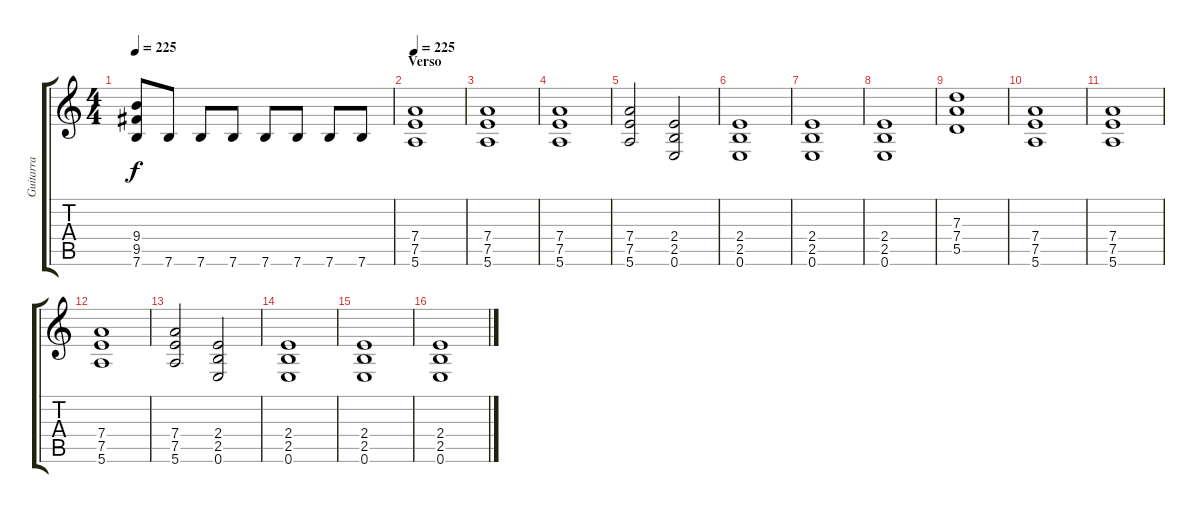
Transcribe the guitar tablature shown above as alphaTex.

\track ("Guitarra" "Guitarra") {instrument distortionguitar}
\staff {score tabs}
\tuning (E4 B3 G3 D3 A2 E2) {hide}
\ts (4 4)
\tempo 225
\clef g2
\ks c
(9.4 9.5 7.6).8{dy f} 7.6.8 7.6.8 7.6.8 7.6.8 7.6.8 7.6.8 7.6.8 |
\section ("" "Verso")
\tempo 225
(7.4 7.5 5.6).1 |
(7.4 7.5 5.6).1 |
(7.4 7.5 5.6).1 |
(7.4 7.5 5.6).2 (2.4 2.5 0.6).2 |
(2.4 2.5 0.6).1 |
(2.4 2.5 0.6).1 |
(2.4 2.5 0.6).1 |
(7.3 7.4 5.5).1 |
(7.4 7.5 5.6).1 |
(7.4 7.5 5.6).1 |
(7.4 7.5 5.6).1 |
(7.4 7.5 5.6).2 (2.4 2.5 0.6).2 |
(2.4 2.5 0.6).1 |
(2.4 2.5 0.6).1 |
(2.4 2.5 0.6).1
